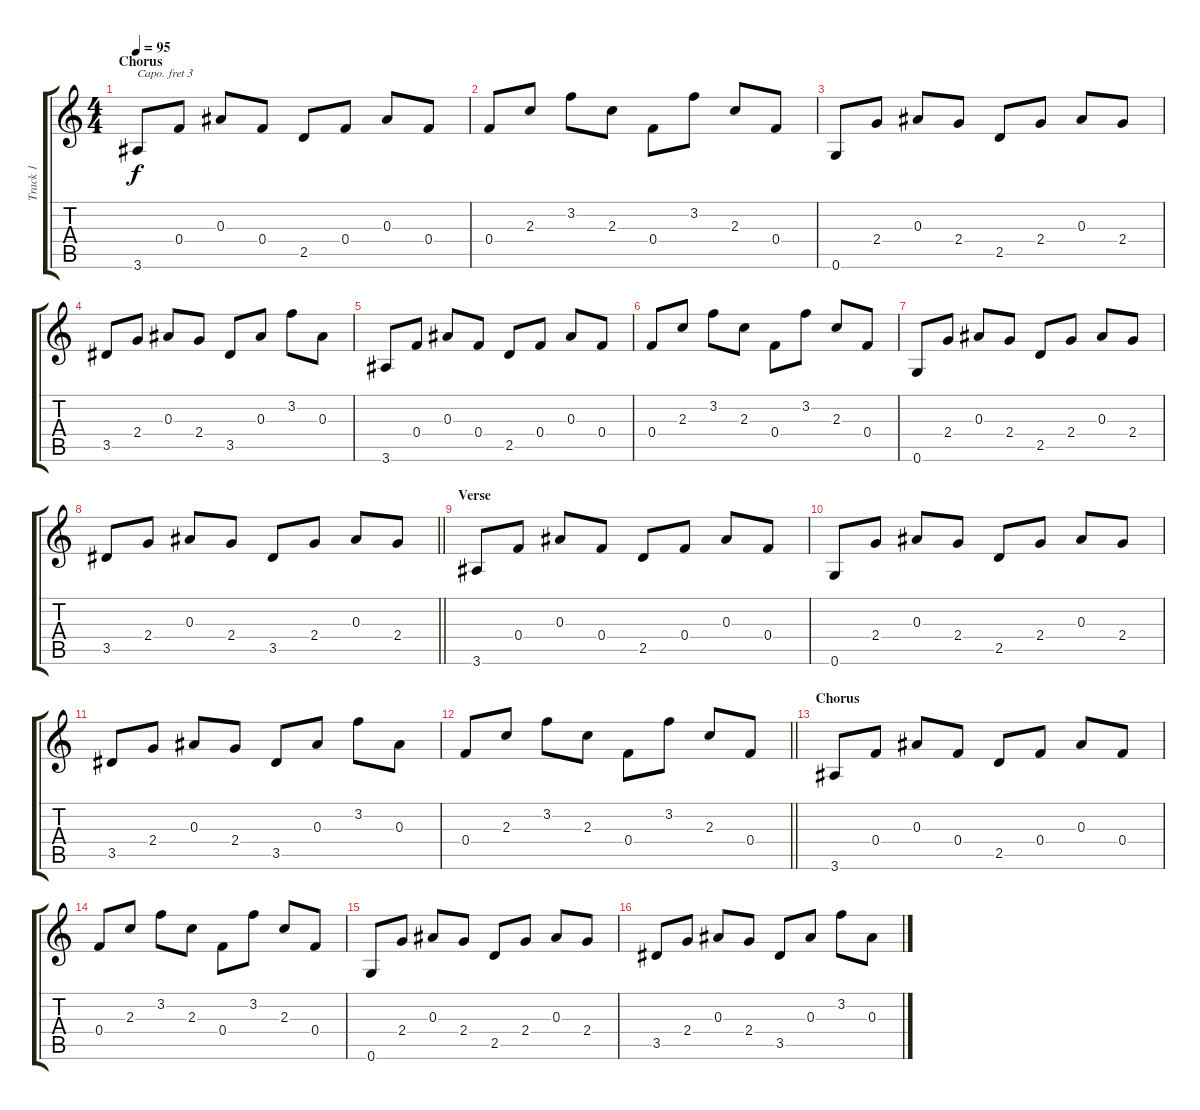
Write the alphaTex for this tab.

\track ("Track 1" "Track 1") {instrument acousticguitarnylon}
\staff {score tabs}
\capo 3
\tuning (E4 B3 G3 D3 A2 E2) {hide}
\ts (4 4)
\section ("" "Chorus")
\tempo 95
\clef g2
\ks c
3.6.8{dy f} 0.4.8 0.3.8 0.4.8 2.5.8 0.4.8 0.3.8 0.4.8 |
0.4.8 2.3.8 3.2.8 2.3.8 0.4.8 3.2.8 2.3.8 0.4.8 |
0.6.8 2.4.8 0.3.8 2.4.8 2.5.8 2.4.8 0.3.8 2.4.8 |
3.5.8 2.4.8 0.3.8 2.4.8 3.5.8 0.3.8 3.2.8 0.3.8 |
3.6.8 0.4.8 0.3.8 0.4.8 2.5.8 0.4.8 0.3.8 0.4.8 |
0.4.8 2.3.8 3.2.8 2.3.8 0.4.8 3.2.8 2.3.8 0.4.8 |
0.6.8 2.4.8 0.3.8 2.4.8 2.5.8 2.4.8 0.3.8 2.4.8 |
\barLineRight lightlight
3.5.8 2.4.8 0.3.8 2.4.8 3.5.8 2.4.8 0.3.8 2.4.8 |
\section ("" "Verse")
3.6.8 0.4.8 0.3.8 0.4.8 2.5.8 0.4.8 0.3.8 0.4.8 |
0.6.8 2.4.8 0.3.8 2.4.8 2.5.8 2.4.8 0.3.8 2.4.8 |
3.5.8 2.4.8 0.3.8 2.4.8 3.5.8 0.3.8 3.2.8 0.3.8 |
\barLineRight lightlight
0.4.8 2.3.8 3.2.8 2.3.8 0.4.8 3.2.8 2.3.8 0.4.8 |
\section ("" "Chorus")
3.6.8 0.4.8 0.3.8 0.4.8 2.5.8 0.4.8 0.3.8 0.4.8 |
0.4.8 2.3.8 3.2.8 2.3.8 0.4.8 3.2.8 2.3.8 0.4.8 |
0.6.8 2.4.8 0.3.8 2.4.8 2.5.8 2.4.8 0.3.8 2.4.8 |
3.5.8 2.4.8 0.3.8 2.4.8 3.5.8 0.3.8 3.2.8 0.3.8
